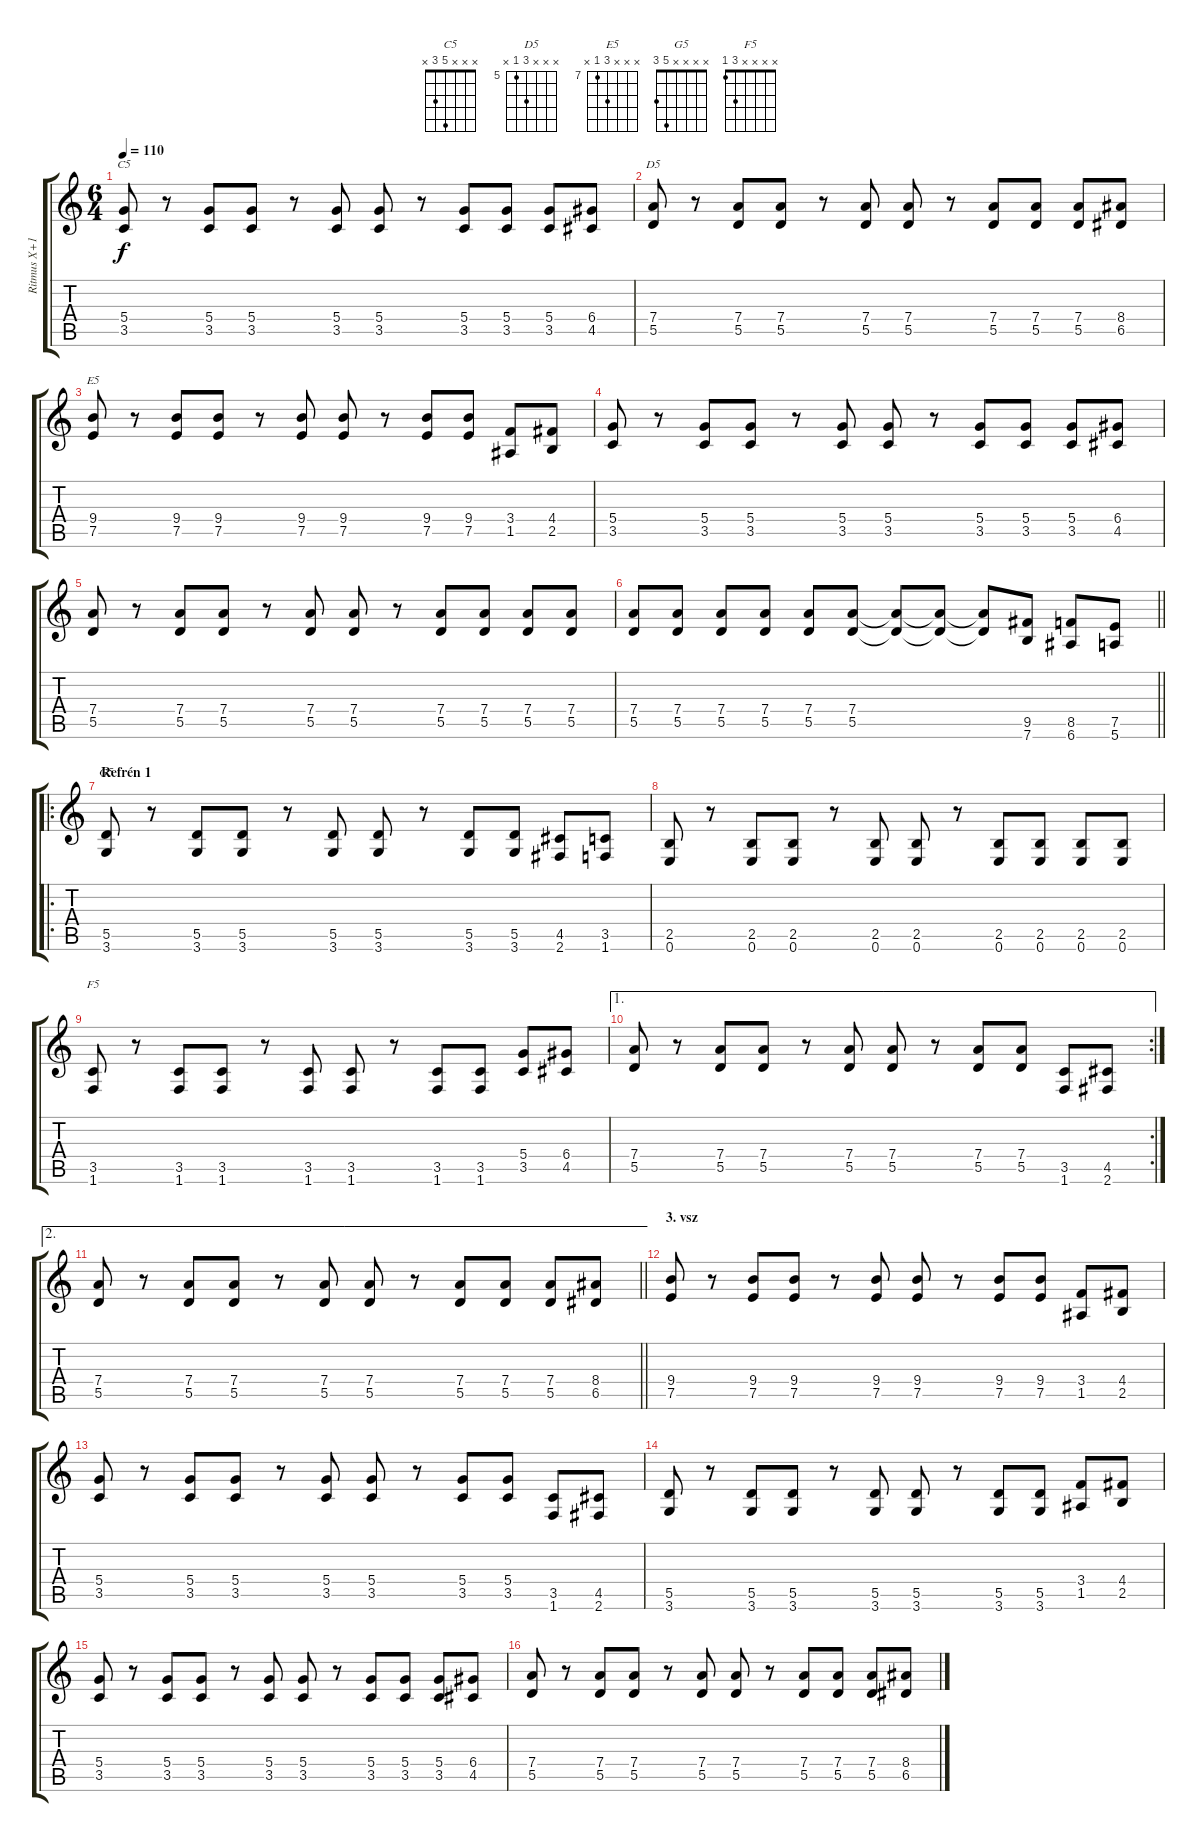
\track ("Ritmus X+1:Farkas Henrix" "Ritmus X+1") {instrument overdrivenguitar}
\staff {score tabs}
\tuning (E4 B3 G3 D3 A2 E2) {hide}
\chord ("C5" x x x 5 3 x)
\chord ("D5" x x x 7 5 x) {firstfret 5}
\chord ("E5" x x x 9 7 x) {firstfret 7}
\chord ("G5" x x x x 5 3)
\chord ("F5" x x x x 3 1)
\ts (6 4)
\tempo 110
\clef g2
\ks c
(5.4 3.5).8{ch "C5" dy f} r.8 (5.4 3.5).8 (5.4 3.5).8 r.8 (5.4 3.5).8 (5.4 3.5).8 r.8 (5.4 3.5).8 (5.4 3.5).8 (5.4 3.5).8 (6.4 4.5).8 |
(7.4 5.5).8{ch "D5"} r.8 (7.4 5.5).8 (7.4 5.5).8 r.8 (7.4 5.5).8 (7.4 5.5).8 r.8 (7.4 5.5).8 (7.4 5.5).8 (7.4 5.5).8 (8.4 6.5).8 |
(9.4 7.5).8{ch "E5"} r.8 (9.4 7.5).8 (9.4 7.5).8 r.8 (9.4 7.5).8 (9.4 7.5).8 r.8 (9.4 7.5).8 (9.4 7.5).8 (3.4 1.5).8 (4.4 2.5).8 |
(5.4 3.5).8 r.8 (5.4 3.5).8 (5.4 3.5).8 r.8 (5.4 3.5).8 (5.4 3.5).8 r.8 (5.4 3.5).8 (5.4 3.5).8 (5.4 3.5).8 (6.4 4.5).8 |
(7.4 5.5).8 r.8 (7.4 5.5).8 (7.4 5.5).8 r.8 (7.4 5.5).8 (7.4 5.5).8 r.8 (7.4 5.5).8 (7.4 5.5).8 (7.4 5.5).8 (7.4 5.5).8 |
\barLineRight lightlight
(7.4 5.5).8 (7.4 5.5).8 (7.4 5.5).8 (7.4 5.5).8 (7.4 5.5).8 (7.4 5.5).8 (7.4{t} 5.5{t}).8 (7.4{t} 5.5{t}).8 (7.4{t} 5.5{t}).8 (9.5 7.6).8 (8.5 6.6).8 (7.5 5.6).8 |
\ro
\section ("" "Refrén 1")
(5.5 3.6).8{ch "G5"} r.8 (5.5 3.6).8 (5.5 3.6).8 r.8 (5.5 3.6).8 (5.5 3.6).8 r.8 (5.5 3.6).8 (5.5 3.6).8 (4.5 2.6).8 (3.5 1.6).8 |
(2.5 0.6).8 r.8 (2.5 0.6).8 (2.5 0.6).8 r.8 (2.5 0.6).8 (2.5 0.6).8 r.8 (2.5 0.6).8 (2.5 0.6).8 (2.5 0.6).8 (2.5 0.6).8 |
(3.5 1.6).8{ch "F5"} r.8 (3.5 1.6).8 (3.5 1.6).8 r.8 (3.5 1.6).8 (3.5 1.6).8 r.8 (3.5 1.6).8 (3.5 1.6).8 (5.4 3.5).8 (6.4 4.5).8 |
\ae 1
\rc 2
(7.4 5.5).8 r.8 (7.4 5.5).8 (7.4 5.5).8 r.8 (7.4 5.5).8 (7.4 5.5).8 r.8 (7.4 5.5).8 (7.4 5.5).8 (3.5 1.6).8 (4.5 2.6).8 |
\ae 2
\barLineRight lightlight
(7.4 5.5).8 r.8 (7.4 5.5).8 (7.4 5.5).8 r.8 (7.4 5.5).8 (7.4 5.5).8 r.8 (7.4 5.5).8 (7.4 5.5).8 (7.4 5.5).8 (8.4 6.5).8 |
\section ("" "3. vsz")
(9.4 7.5).8 r.8 (9.4 7.5).8 (9.4 7.5).8 r.8 (9.4 7.5).8 (9.4 7.5).8 r.8 (9.4 7.5).8 (9.4 7.5).8 (3.4 1.5).8 (4.4 2.5).8 |
(5.4 3.5).8 r.8 (5.4 3.5).8 (5.4 3.5).8 r.8 (5.4 3.5).8 (5.4 3.5).8 r.8 (5.4 3.5).8 (5.4 3.5).8 (3.5 1.6).8 (4.5 2.6).8 |
(5.5 3.6).8 r.8 (5.5 3.6).8 (5.5 3.6).8 r.8 (5.5 3.6).8 (5.5 3.6).8 r.8 (5.5 3.6).8 (5.5 3.6).8 (3.4 1.5).8 (4.4 2.5).8 |
(5.4 3.5).8 r.8 (5.4 3.5).8 (5.4 3.5).8 r.8 (5.4 3.5).8 (5.4 3.5).8 r.8 (5.4 3.5).8 (5.4 3.5).8 (5.4 3.5).8 (6.4 4.5).8 |
(7.4 5.5).8 r.8 (7.4 5.5).8 (7.4 5.5).8 r.8 (7.4 5.5).8 (7.4 5.5).8 r.8 (7.4 5.5).8 (7.4 5.5).8 (7.4 5.5).8 (8.4 6.5).8
